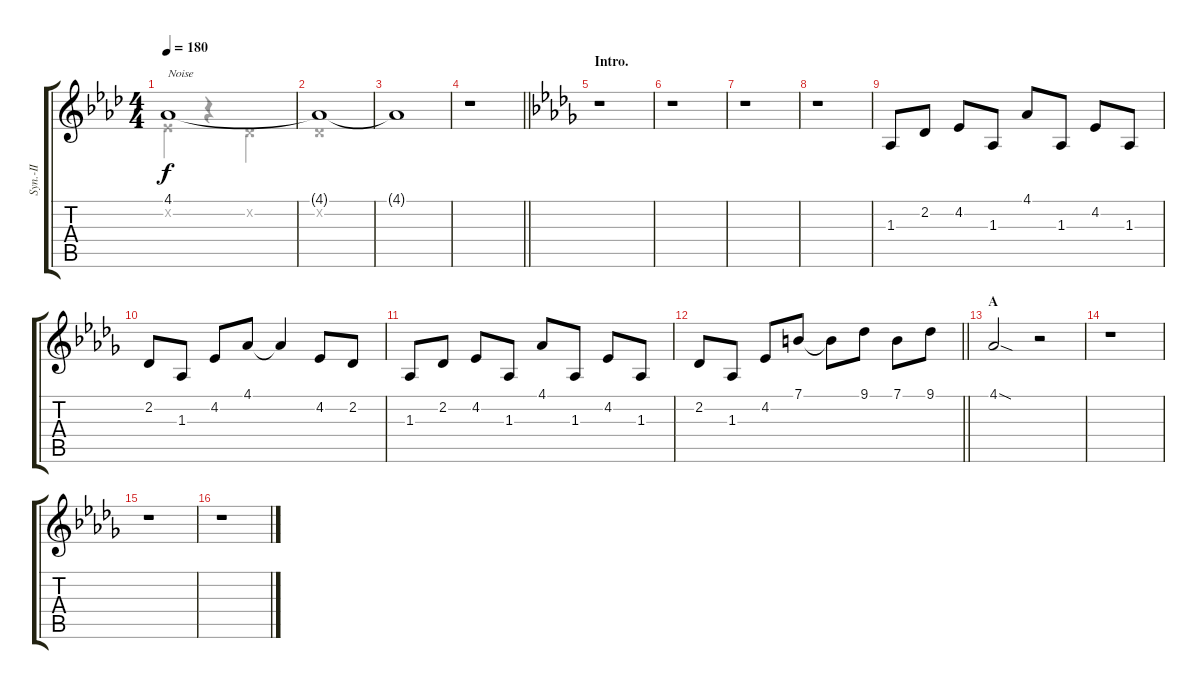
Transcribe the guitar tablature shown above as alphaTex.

\track ("Syn.-II" "Syn.-II") {instrument lead2sawtooth}
\staff {score tabs}
\tuning (E4 B3 G3 D3 A2 E2) {hide}
\voice
\ts (4 4)
\tempo 180
\clef g2
\ks ab
4.1.1{txt "Noise" dy f} |
4.1{t}.1 |
4.1{t}.1 |
\barLineRight lightlight
r.1 |
\section ("" "Intro.")
\ks db
r.1 |
r.1 |
r.1 |
r.1 |
1.3.8 2.2.8 4.2.8 1.3.8 4.1.8 1.3.8 4.2.8 1.3.8 |
2.2.8 1.3.8 4.2.8 4.1.8 4.1{t}.4 4.2.8 2.2.8 |
1.3.8 2.2.8 4.2.8 1.3.8 4.1.8 1.3.8 4.2.8 1.3.8 |
\barLineRight lightlight
2.2.8 1.3.8 4.2.8 7.1.8 7.1{t}.8 9.1.8 7.1.8 9.1.8 |
\section ("" "A")
4.1{sod}.2 r.2 |
r.1 |
r.1 |
r.1
\voice
\clef g2
\ottava regular
\simile none
\ks ab
4.2{x}.4{dy f} r.4 2.2{x}.2 |
2.2{x}.1 |
|
\barLineRight lightlight
|
\ks db
|
|
|
|
|
|
|
\barLineRight lightlight
|
|
|
|
